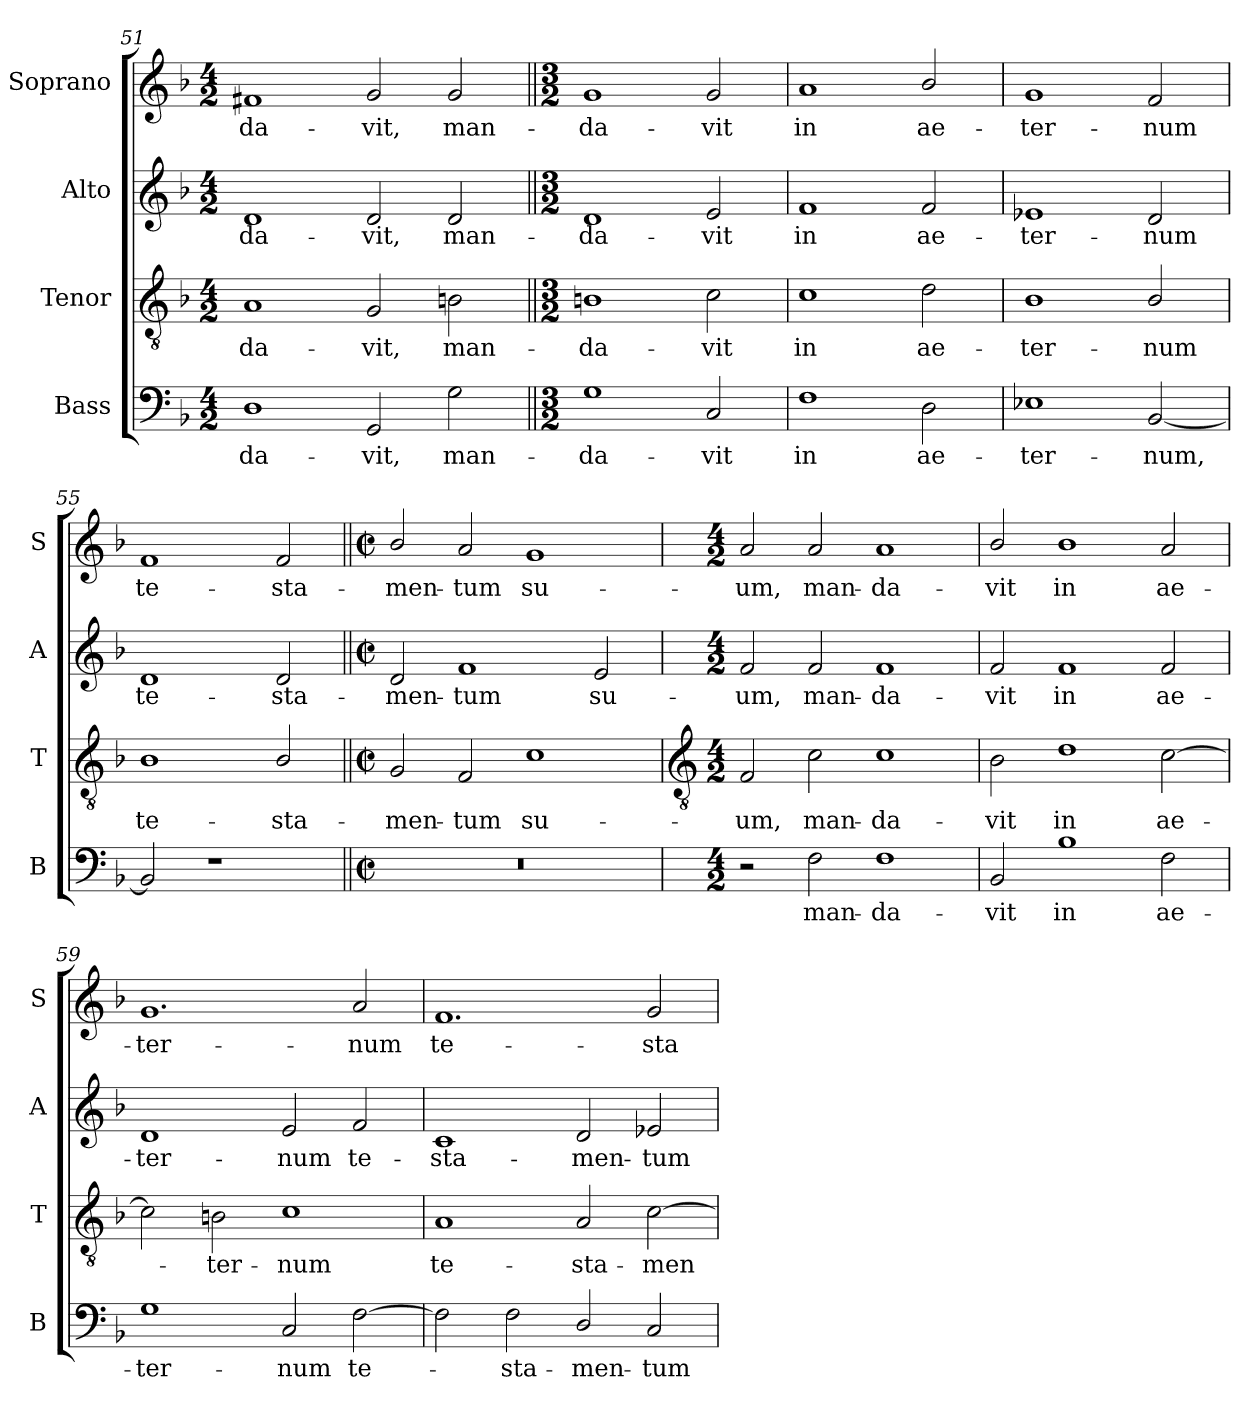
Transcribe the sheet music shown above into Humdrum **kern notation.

**kern	**text	**kern	**text	**kern	**text	**kern	**text
*part4	*part4	*part3	*part3	*part2	*part2	*part1	*part1
*staff4	*staff4	*staff3	*staff3	*staff2	*staff2	*staff1	*staff1
*I"Bass	*	*I"Tenor	*	*I"Alto	*	*I"Soprano	*
*I'B	*	*I'T	*	*I'A	*	*I'S	*
!!LO:LB:g=z
*clefF4	*	*clefGv2	*	*clefG2	*	*clefG2	*
*k[b-]	*	*k[b-]	*	*k[b-]	*	*k[b-]	*
*F:	*	*F:	*	*F:	*	*F:	*
*M4/2	*	*M4/2	*	*M4/2	*	*M4/2	*
=51	=51	=51	=51	=51	=51	=51	=51
!	!LO:LY:b	!	!LO:LY:b	!	!LO:LY:b	!	!LO:LY:b
1D	-da-	1A	-da-	1d	-da-	1f#X	-da-
!	!LO:LY:b	!	!LO:LY:b	!	!LO:LY:b	!	!LO:LY:b
2GG	-vit,	2G	-vit,	2d	-vit,	2g	-vit,
!	!LO:LY:b	!	!LO:LY:b	!	!LO:LY:b	!	!LO:LY:b
2G	man-	2Bn	man-	2d	man-	2g	man-
=52||	=52||	=52||	=52||	=52||	=52||	=52||	=52||
*M3/2	*	*M3/2	*	*M3/2	*	*M3/2	*
!	!LO:LY:b	!	!LO:LY:b	!	!LO:LY:b	!	!LO:LY:b
1G	-da-	1B	-da-	1d	-da-	1g	-da-
!	!LO:LY:b	!	!LO:LY:b	!	!LO:LY:b	!	!LO:LY:b
2C	-vit	2c	-vit	2e	-vit	2g	-vit
=53	=53	=53	=53	=53	=53	=53	=53
!	!LO:LY:b	!	!LO:LY:b	!	!LO:LY:b	!	!LO:LY:b
1F	in	1c	in	1f	in	1a	in
!	!LO:LY:b	!	!LO:LY:b	!	!LO:LY:b	!	!LO:LY:b
2D	ae-	2d	ae-	2f	ae-	2b-/	ae-
=54	=54	=54	=54	=54	=54	=54	=54
!	!LO:LY:b	!	!LO:LY:b	!	!LO:LY:b	!	!LO:LY:b
1E-X	-ter-	1B-	-ter-	1e-X	-ter-	1g	-ter-
!	!LO:LY:b	!	!LO:LY:b	!	!LO:LY:b	!	!LO:LY:b
[2BB-	-num,	2B-/	-num	2d	-num	2f	-num
=55	=55	=55	=55	=55	=55	=55	=55
!	!	!	!LO:LY:b	!	!LO:LY:b	!	!LO:LY:b
2BB-]	.	1B-	te-	1d	te-	1f	te-
1r	.	.	.	.	.	.	.
!	!	!	!LO:LY:b	!	!LO:LY:b	!	!LO:LY:b
.	.	2B-/	-sta-	2d	-sta-	2f	-sta-
=56||	=56||	=56||	=56||	=56||	=56||	=56||	=56||
*M4/2	*	*M4/2	*	*M4/2	*	*M4/2	*
*met(c|)	*	*met(c|)	*	*met(c|)	*	*met(c|)	*
!	!	!	!LO:LY:b	!	!LO:LY:b	!	!LO:LY:b
0r	.	2G	-men-	2d	-men-	2b-/	-men-
!	!	!	!LO:LY:b	!	!LO:LY:b	!	!LO:LY:b
.	.	2F	-tum	1f	-tum	2a	-tum
!	!	!	!LO:LY:b	!	!	!	!LO:LY:b
.	.	1c	su-	.	.	1g	su-
!	!	!	!	!	!LO:LY:b	!	!
.	.	.	.	2e	su-	.	.
!!LO:LB:g=z
=57	=57	=57	=57	=57	=57	=57	=57
*	*	*clefGv2	*	*	*	*	*
*M4/2	*	*M4/2	*	*M4/2	*	*M4/2	*
!	!	!	!LO:LY:b	!	!LO:LY:b	!	!LO:LY:b
2r	.	2F	-um,	2f	-um,	2a	-um,
!	!LO:LY:b	!	!LO:LY:b	!	!LO:LY:b	!	!LO:LY:b
2F	man-	2c	man-	2f	man-	2a	man-
!	!LO:LY:b	!	!LO:LY:b	!	!LO:LY:b	!	!LO:LY:b
1F	-da-	1c	-da-	1f	-da-	1a	-da-
=58	=58	=58	=58	=58	=58	=58	=58
!	!LO:LY:b	!	!LO:LY:b	!	!LO:LY:b	!	!LO:LY:b
2BB-	-vit	2B-	-vit	2f	-vit	2b-/	-vit
!	!LO:LY:b	!	!LO:LY:b	!	!LO:LY:b	!	!LO:LY:b
1B-	in	1d	in	1f	in	1b-	in
!	!LO:LY:b	!	!LO:LY:b	!	!LO:LY:b	!	!LO:LY:b
2F	ae-	[2c	ae-	2f	ae-	2a	ae-
=59	=59	=59	=59	=59	=59	=59	=59
!	!LO:LY:b	!	!	!	!LO:LY:b	!	!LO:LY:b
1G	-ter-	2c]	.	1d	-ter-	1.g	-ter-
!	!	!	!LO:LY:b	!	!	!	!
.	.	2Bn	ter-	.	.	.	.
!	!LO:LY:b	!	!LO:LY:b	!	!LO:LY:b	!	!
2C	-num	1c	-num	2e	-num	.	.
!	!LO:LY:b	!	!	!	!LO:LY:b	!	!LO:LY:b
[2F	te-	.	.	2f	te-	2a	-num
=60	=60	=60	=60	=60	=60	=60	=60
!	!	!	!LO:LY:b	!	!LO:LY:b	!	!LO:LY:b
2F]	.	1A	te-	1c	-sta-	1.f	te-
!	!LO:LY:b	!	!	!	!	!	!
2F	sta-	.	.	.	.	.	.
!	!LO:LY:b	!	!LO:LY:b	!	!LO:LY:b	!	!
2D/	-men-	2A	-sta-	2d	-men-	.	.
!	!LO:LY:b	!	!LO:LY:b	!	!LO:LY:b	!	!LO:LY:b
2C	-tum	[2c	-men-	2e-X	-tum	2g	-sta-
=	=	=	=	=	=	=	=
*-	*-	*-	*-	*-	*-	*-	*-
